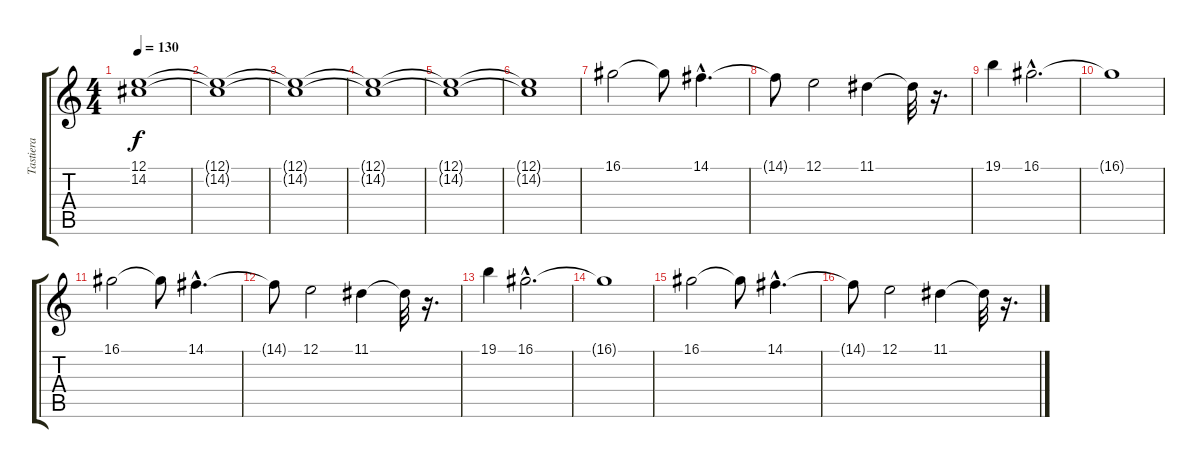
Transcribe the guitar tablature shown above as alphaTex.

\track ("Tastiera" "Tastiera") {instrument pad4choir}
\staff {score tabs}
\tuning (E4 B3 G3 D3 A2 E2) {hide}
\ts (4 4)
\tempo 130
\clef g2
\ks c
(12.1{t} 14.2{t}).1{dy f} |
(12.1{t} 14.2{t}).1 |
(12.1{t} 14.2{t}).1 |
(12.1{t} 14.2{t}).1 |
(12.1{t} 14.2{t}).1 |
(12.1{t} 14.2{t}).1 |
16.1.2 16.1{t}.8 14.1{hac}.4{d} |
14.1{t}.8 12.1.2 11.1.4 11.1{t}.32 r.16{d} |
19.1.4 16.1{hac}.2{d} |
16.1{t}.1 |
16.1.2 16.1{t}.8 14.1{hac}.4{d} |
14.1{t}.8 12.1.2 11.1.4 11.1{t}.32 r.16{d} |
19.1.4 16.1{hac}.2{d} |
16.1{t}.1 |
16.1.2 16.1{t}.8 14.1{hac}.4{d} |
14.1{t}.8 12.1.2 11.1.4 11.1{t}.32 r.16{d}
